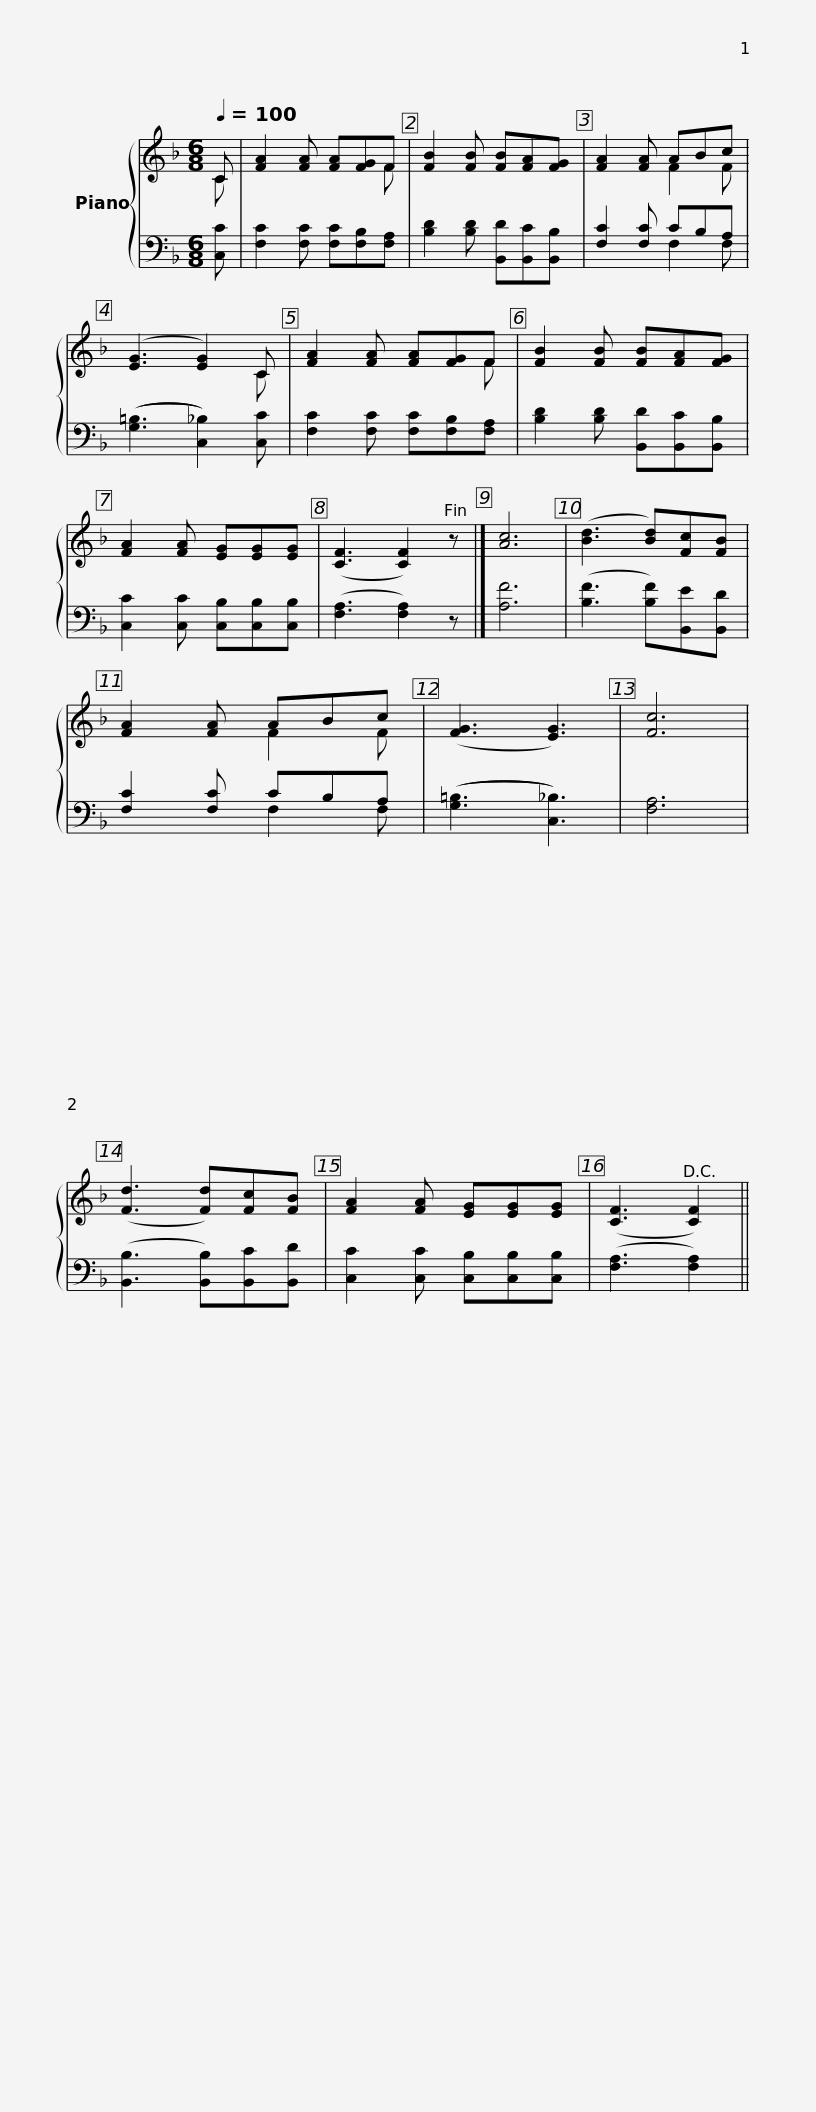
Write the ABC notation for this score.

X:1
%%score { ( 1 2 ) | ( 3 4 ) }
L:1/8
Q:1/4=100
M:6/8
I:linebreak $
K:F
V:1 treble
V:2 treble
V:3 bass
V:4 bass
V:1
 C | [FA]2 [FA] [FA][FG]F | [FB]2 [FB] [FB][FA][FG] | [FA]2 [FA] ABc |$ ([EG]3 [EG]2) C | %5
 [FA]2 [FA] [FA][FG]F | [FB]2 [FB] [FB][FA][FG] |$ [FA]2 [FA] [EG][EG][EG] | ([CF]3 [CF]2) z |] [Ac]6 | %10
 ([Bd]3 [Bd])[Fc][FB] | [FA]2 [FA] ABc |$ ([FG]3 [EG]3) | [Fc]6 | ([Fd]3 [Fd])[Fc][FB] | %15
 [FA]2 [FA] [EG][EG][EG] | ([CF]3 [CF]2) || %17
V:2
 C | x5 F | x6 | x3 F2 F |$ x5 C | %5
 x5 F | x6 |$ x6 | x6 |] x6 | %10
 x6 | x3 F2 F |$ x6 | x6 | x6 | %15
 x6 | x5 || %17
V:3
 [C,C] | [F,C]2 [F,C] [F,C][F,B,][F,A,] | [B,D]2 [B,D] [B,,D][B,,C][B,,B,] | [F,C]2 [F,C] CB,A, |$ (([G,=B,]3 [C,_B,]2)) [C,C] | %5
 [F,C]2 [F,C] [F,C][F,B,][F,A,] | [B,D]2 [B,D] [B,,D][B,,C][B,,B,] |$ [C,C]2 [C,C] [C,B,][C,B,][C,B,] | ([F,A,]3 [F,A,]2) z |] [A,F]6 | %10
 ([B,F]3 [B,F])[B,,E][B,,D] | [F,C]2 [F,C] CB,A, |$ (([G,=B,]3 [C,_B,]3)) | [F,A,]6 | ([B,,B,]3 [B,,B,])[B,,C][B,,D] | %15
 [C,C]2 [C,C] [C,B,][C,B,][C,B,] | ([F,A,]3 [F,A,]2) || %17
V:4
 x | x6 | x6 | x3 F,2 F, |$ x6 | %5
 x6 | x6 |$ x6 | x6 |] x6 | %10
 x6 | x3 F,2 F, |$ x6 | x6 | x6 | %15
 x6 | x5 || %17
